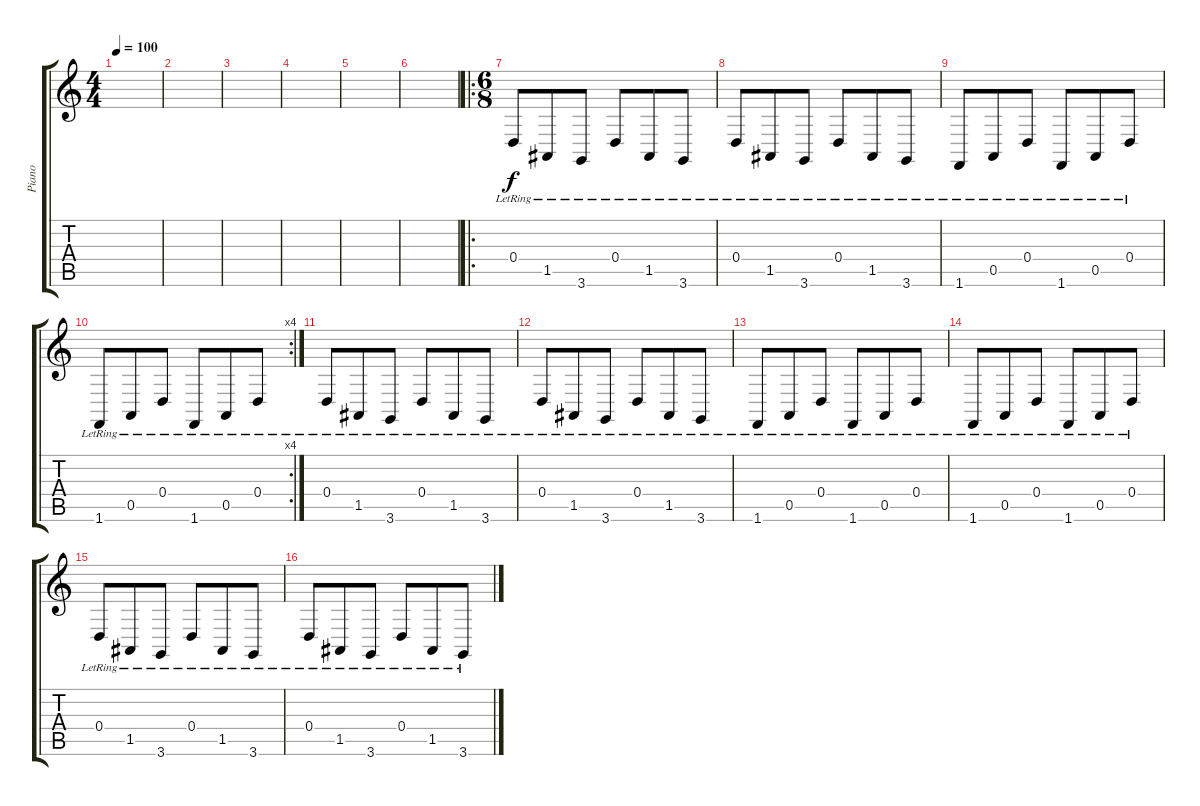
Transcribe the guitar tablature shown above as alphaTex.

\track ("Piano" "Piano") {instrument acousticgrandpiano}
\staff {score tabs}
\tuning (E4 B3 G3 D3 A2 E2) {hide}
\ts (4 4)
\tempo 100
\clef g2
\ks c
|
|
|
|
|
|
\ro
\ts (6 8)
0.4{lr}.8 1.5{lr}.8 3.6{lr}.8 0.4{lr}.8 1.5{lr}.8 3.6{lr}.8 |
0.4{lr}.8 1.5{lr}.8 3.6{lr}.8 0.4{lr}.8 1.5{lr}.8 3.6{lr}.8 |
1.6{lr}.8 0.5{lr}.8 0.4{lr}.8 1.6{lr}.8 0.5{lr}.8 0.4{lr}.8 |
\rc 4
1.6{lr}.8 0.5{lr}.8 0.4{lr}.8 1.6{lr}.8 0.5{lr}.8 0.4{lr}.8 |
0.4{lr}.8{volume 7} 1.5{lr}.8 3.6{lr}.8 0.4{lr}.8 1.5{lr}.8 3.6{lr}.8 |
0.4{lr}.8 1.5{lr}.8 3.6{lr}.8 0.4{lr}.8 1.5{lr}.8 3.6{lr}.8 |
1.6{lr}.8 0.5{lr}.8 0.4{lr}.8 1.6{lr}.8 0.5{lr}.8 0.4{lr}.8 |
1.6{lr}.8 0.5{lr}.8 0.4{lr}.8 1.6{lr}.8 0.5{lr}.8 0.4{lr}.8 |
0.4{lr}.8 1.5{lr}.8 3.6{lr}.8 0.4{lr}.8 1.5{lr}.8 3.6{lr}.8 |
0.4{lr}.8 1.5{lr}.8 3.6{lr}.8 0.4{lr}.8{volume 0} 1.5{lr}.8 3.6{lr}.8
